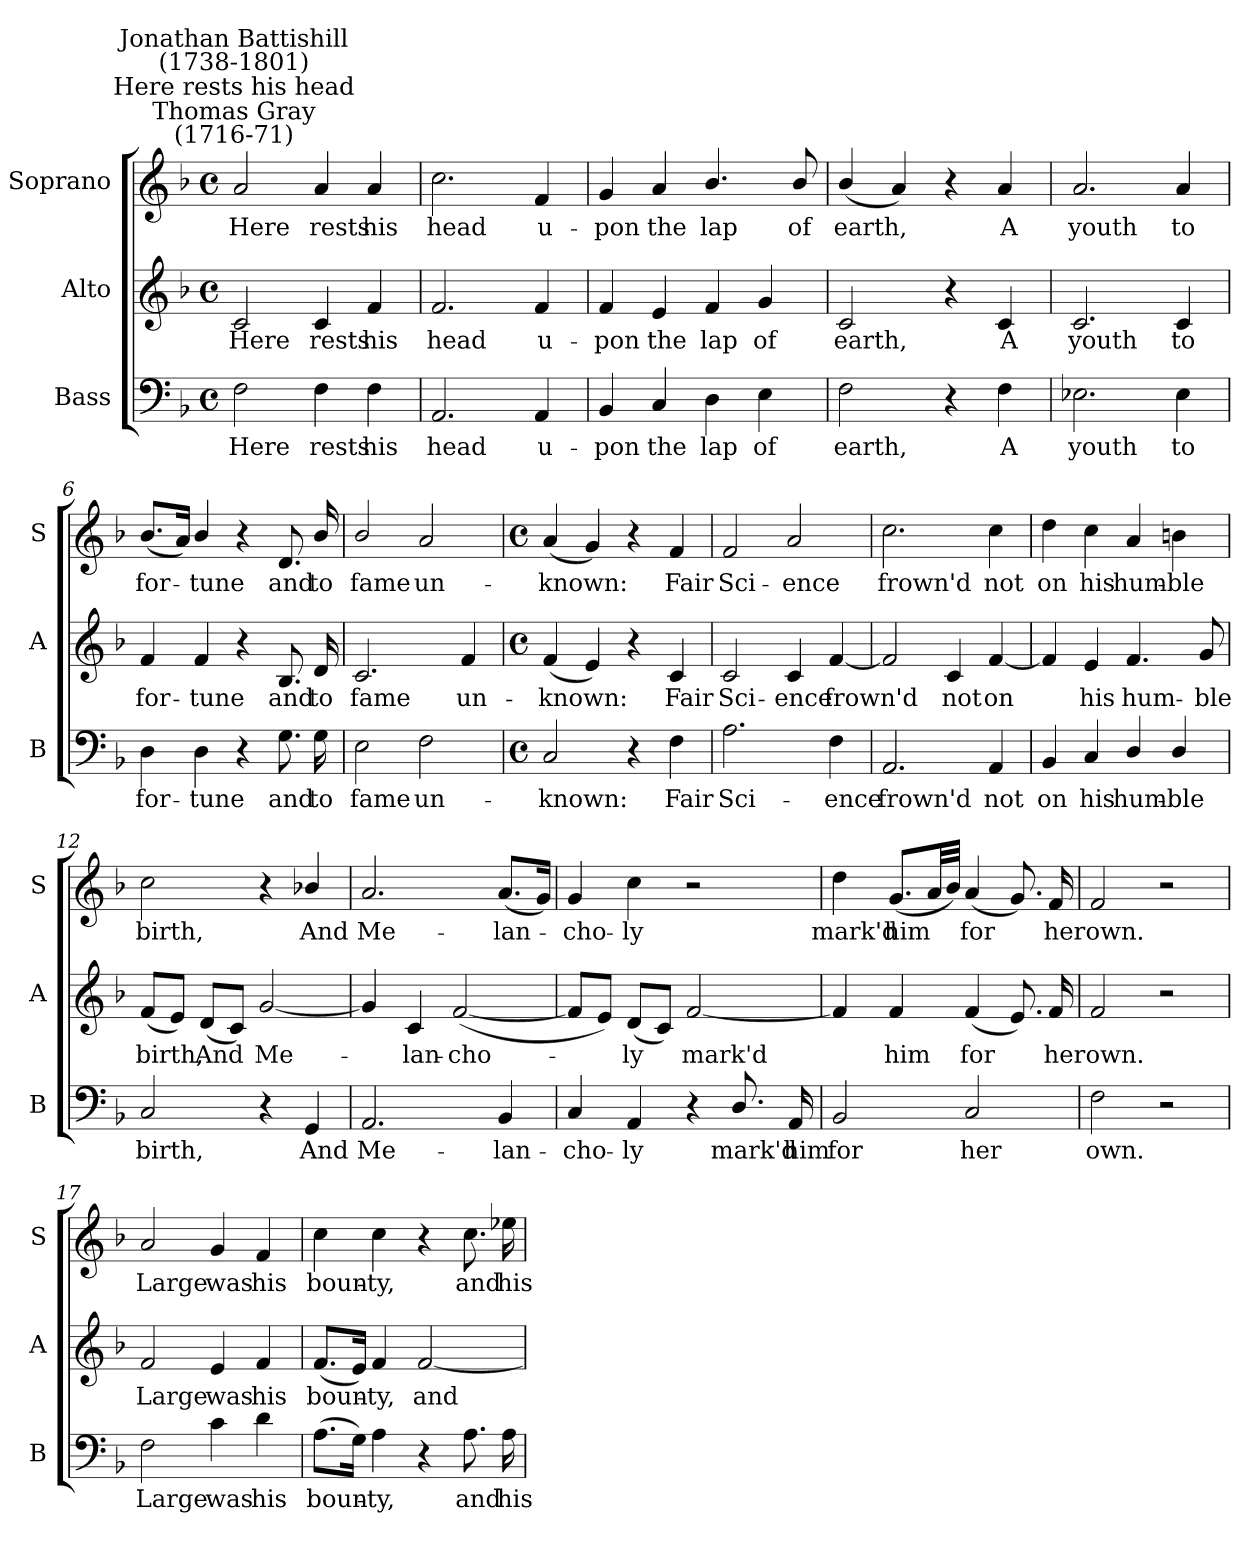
**kern	**text	**kern	**text	**kern	**text
*part3	*part3	*part2	*part2	*part1	*part1
*staff3	*staff3	*staff2	*staff2	*staff1	*staff1
*I"Bass	*	*I"Alto	*	*I"Soprano	*
*I'B	*	*I'A	*	*I'S	*
*clefF4	*	*clefG2	*	*clefG2	*
*k[b-]	*	*k[b-]	*	*k[b-]	*
*F:	*	*F:	*	*F:	*
*M4/4	*	*M4/4	*	*M4/4	*
*met(c)	*	*met(c)	*	*met(c)	*
=1	=1	=1	=1	=1	=1
!	!	!	!	!LO:TX:a:cj:t=Thomas Gray\n(1716-71)	!
!	!	!	!	!LO:TX:a:cj:t=Here rests his head	!
!	!	!	!	!LO:TX:a:cj:t=Jonathan Battishill\n(1738-1801)	!
!	!LO:LY:b	!	!LO:LY:b	!	!LO:LY:b
2F	Here	2c	Here	2a	Here
!	!LO:LY:b	!	!LO:LY:b	!	!LO:LY:b
4F	rests	4c	rests	4a	rests
!	!LO:LY:b	!	!LO:LY:b	!	!LO:LY:b
4F	his	4f	his	4a	his
=2	=2	=2	=2	=2	=2
!	!LO:LY:b	!	!LO:LY:b	!	!LO:LY:b
2.AA	head	2.f	head	2.cc	head
!	!LO:LY:b	!	!LO:LY:b	!	!LO:LY:b
4AA	u-	4f	u-	4f	u-
=3	=3	=3	=3	=3	=3
!	!LO:LY:b	!	!LO:LY:b	!	!LO:LY:b
4BB-	-pon	4f	-pon	4g	-pon
!	!LO:LY:b	!	!LO:LY:b	!	!LO:LY:b
4C	the	4e	the	4a	the
!	!LO:LY:b	!	!LO:LY:b	!	!LO:LY:b
4D	lap	4f	lap	4.b-/	lap
!	!LO:LY:b	!	!LO:LY:b	!	!
4E	of	4g	of	.	.
!	!	!	!	!	!LO:LY:b
.	.	.	.	8b-/	of
=4	=4	=4	=4	=4	=4
!	!LO:LY:b	!	!LO:LY:b	!	!LO:LY:b
2F	earth,	2c	earth,	(<4b-/	earth,
.	.	.	.	4a)	.
4r	.	4r	.	4r	.
!	!LO:LY:b	!	!LO:LY:b	!	!LO:LY:b
4F	A	4c	A	4a	A
=5	=5	=5	=5	=5	=5
!	!LO:LY:b	!	!LO:LY:b	!	!LO:LY:b
2.E-X	youth	2.c	youth	2.a	youth
!	!LO:LY:b	!	!LO:LY:b	!	!LO:LY:b
4E-	to	4c	to	4a	to
=6	=6	=6	=6	=6	=6
!	!LO:LY:b	!	!LO:LY:b	!	!LO:LY:b
4D	for-	4f	for-	(<8.b-/L	for-
.	.	.	.	16aJ)	.
!	!LO:LY:b	!	!LO:LY:b	!	!LO:LY:b
4D	-tune	4f	-tune	4b-/	tune
4r	.	4r	.	4r	.
!	!LO:LY:b	!	!LO:LY:b	!	!LO:LY:b
8.G	and	8.B-	and	8.d	and
!	!LO:LY:b	!	!LO:LY:b	!	!LO:LY:b
16G	to	16d	to	16b-/	to
=7	=7	=7	=7	=7	=7
!	!LO:LY:b	!	!LO:LY:b	!	!LO:LY:b
2E	fame	2.c	fame	2b-/	fame
!	!LO:LY:b	!	!	!	!LO:LY:b
2F	un-	.	.	2a	un-
!	!	!	!LO:LY:b	!	!
.	.	4f	un-	.	.
!!LO:LB:g=z
=8	=8	=8	=8	=8	=8
*M4/4	*	*M4/4	*	*M4/4	*
*met(c)	*	*met(c)	*	*met(c)	*
!	!LO:LY:b	!	!LO:LY:b	!	!LO:LY:b
2C	-known:	(<4f	-known:	(<4a	-known:
.	.	4e)	.	4g)	.
4r	.	4r	.	4r	.
!	!LO:LY:b	!	!LO:LY:b	!	!LO:LY:b
4F	Fair	4c	Fair	4f	Fair
=9	=9	=9	=9	=9	=9
!	!LO:LY:b	!	!LO:LY:b	!	!LO:LY:b
2.A	Sci-	2c	Sci-	2f	Sci-
!	!	!	!LO:LY:b	!	!LO:LY:b
.	.	4c	-ence	2a	-ence
!	!LO:LY:b	!	!LO:LY:b	!	!
4F	-ence	[4f	frown'd	.	.
=10	=10	=10	=10	=10	=10
!	!LO:LY:b	!	!	!	!LO:LY:b
2.AA	frown'd	2f]	.	2.cc	frown'd
!	!	!	!LO:LY:b	!	!
.	.	4c	not	.	.
!	!LO:LY:b	!	!LO:LY:b	!	!LO:LY:b
4AA	not	[4f	on	4cc	not
=11	=11	=11	=11	=11	=11
!	!LO:LY:b	!	!	!	!LO:LY:b
4BB-	on	4f]	.	4dd	on
!	!LO:LY:b	!	!LO:LY:b	!	!LO:LY:b
4C	his	4e	his	4cc	his
!	!LO:LY:b	!	!LO:LY:b	!	!LO:LY:b
4D/	hum-	4.f	hum-	4a	hum-
!	!LO:LY:b	!	!	!	!LO:LY:b
4D/	-ble	.	.	4bn	-ble
!	!	!	!LO:LY:b	!	!
.	.	8g	-ble	.	.
=12	=12	=12	=12	=12	=12
!	!LO:LY:b	!	!LO:LY:b	!	!LO:LY:b
2C	birth,	(<8fL	birth,	2cc	birth,
.	.	8eJ)	.	.	.
!	!	!	!LO:LY:b	!	!
.	.	(<8dL	And	.	.
.	.	8cJ)	.	.	.
!	!	!	!LO:LY:b	!	!
4r	.	[2g	Me-	4r	.
!	!LO:LY:b	!	!	!	!LO:LY:b
4GG	And	.	.	4b-X/	And
!!LO:LB:g=z
=13	=13	=13	=13	=13	=13
!	!LO:LY:b	!	!	!	!LO:LY:b
2.AA	Me-	4g]	.	2.a	Me-
!	!	!	!LO:LY:b	!	!
.	.	4c	lan-	.	.
!	!	!	!LO:LY:b	!	!
.	.	(<[2f	-cho-	.	.
!	!LO:LY:b	!	!	!	!LO:LY:b
4BB-	-lan-	.	.	(<8.aL	-lan-
.	.	.	.	16gJ)	.
=14	=14	=14	=14	=14	=14
!	!LO:LY:b	!	!	!	!LO:LY:b
4C	-cho-	8fL]	.	4g	cho-
.	.	8eJ)	.	.	.
!	!LO:LY:b	!	!LO:LY:b	!	!LO:LY:b
4AA	-ly	(<8dL	ly	4cc	-ly
.	.	8cJ)	.	.	.
!	!	!	!LO:LY:b	!	!
4r	.	[2f	mark'd	2r	.
!	!LO:LY:b	!	!	!	!
8.D/	mark'd	.	.	.	.
!	!LO:LY:b	!	!	!	!
16AA	him	.	.	.	.
=15	=15	=15	=15	=15	=15
!	!LO:LY:b	!	!	!	!LO:LY:b
2BB-	for	4f]	.	4dd	mark'd
!	!	!	!LO:LY:b	!	!LO:LY:b
.	.	4f	him	(<8.gL	him
.	.	.	.	32aLL	.
.	.	.	.	32b-JJJ)	.
!	!LO:LY:b	!	!LO:LY:b	!	!LO:LY:b
2C	her	(<4f	for	(<4a	for
.	.	8.e)	.	8.g)	.
!	!	!	!LO:LY:b	!	!LO:LY:b
.	.	16f	her	16f	her
=16	=16	=16	=16	=16	=16
!	!LO:LY:b	!	!LO:LY:b	!	!LO:LY:b
2F	own.	2f	own.	2f	own.
2r	.	2r	.	2r	.
=17	=17	=17	=17	=17	=17
!	!LO:LY:b	!	!LO:LY:b	!	!LO:LY:b
2F	Large	2f	Large	2a	Large
!	!LO:LY:b	!	!LO:LY:b	!	!LO:LY:b
4c	was	4e	was	4g	was
!	!LO:LY:b	!	!LO:LY:b	!	!LO:LY:b
4d	his	4f	his	4f	his
!!LO:LB:g=z
=18	=18	=18	=18	=18	=18
!	!LO:LY:b	!	!LO:LY:b	!	!LO:LY:b
(>8.AL	boun-	(<8.fL	boun-	4cc	boun-
16GJ)	.	16eJ)	.	.	.
!	!LO:LY:b	!	!LO:LY:b	!	!LO:LY:b
4A	ty,	4f	ty,	4cc	-ty,
!	!	!	!LO:LY:b	!	!
4r	.	[2f	and	4r	.
!	!LO:LY:b	!	!	!	!LO:LY:b
8.A	and	.	.	8.cc	and
!	!LO:LY:b	!	!	!	!LO:LY:b
16A	his	.	.	16ee-X	his
=	=	=	=	=	=
*-	*-	*-	*-	*-	*-
